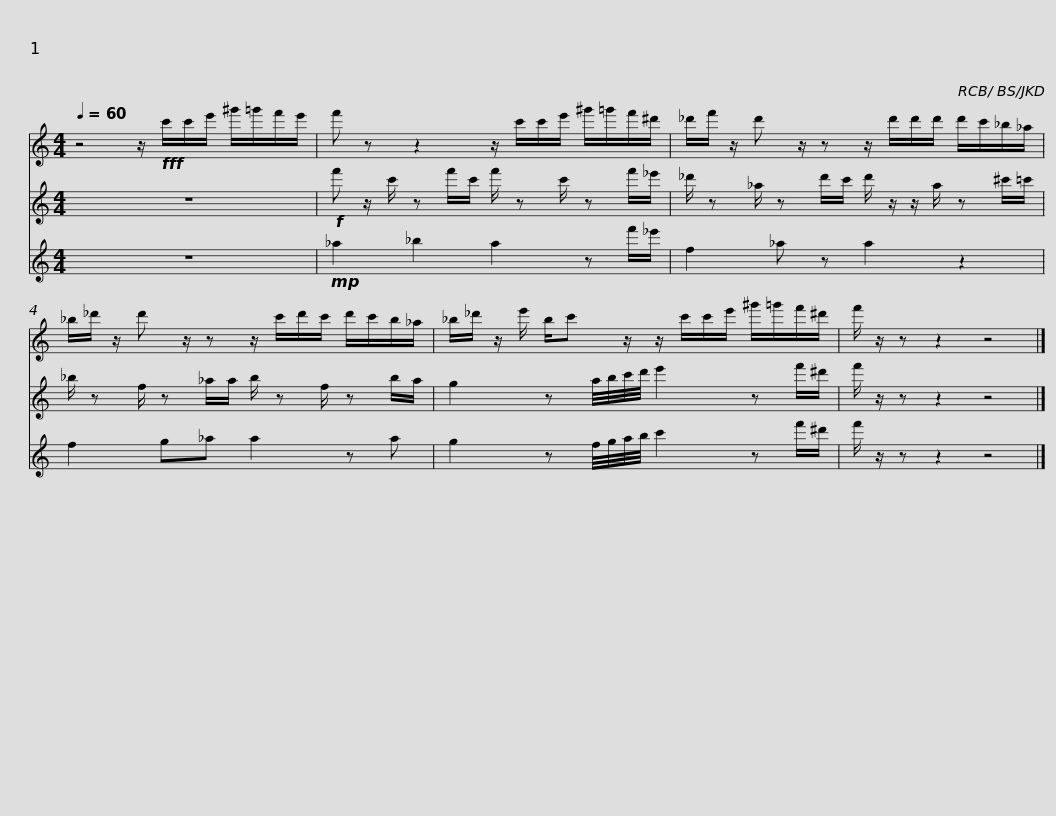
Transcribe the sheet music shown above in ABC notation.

X:1
%%score 1 2 3
L:1/8
Q:1/4=60
M:4/4
I:linebreak $
K:C
V:1 treble transpose=12
V:2 treble transpose=12
V:3 treble transpose=12
V:1
 z4 z/!fff! c'/c'/e'/ ^g'/=g'/f'/e'/ | f' z z2 z/ c'/c'/e'/ ^g'/=g'/f'/^d'/ |$ _d'/f'/ z/ d' z/ z z/ d'/d'/d'/ d'/c'/_b/_a/ | _b/_d'/ z/ d' z/ z z/ c'/d'/c'/ d'/c'/b/_a/ |$ _b/_d'/ z/ e'/ b/c' z/ z/ c'/c'/e'/ ^g'/=g'/f'/^d'/ | %5
 f'/ z/ z z2 z4 |] %6
V:2
 z8 |!f! f' z/ c'/ z f'/c'/ f'/ z c'/ z f'/_e'/ |$ _d'/ z _a/ z d'/c'/ d'/ z/ z/ a/ z ^c'/=c'/ | _b/ z f/ z _a/a/ b/ z f/ z b/a/ |$ g2 z a/4b/4c'/4d'/4 e'2 z f'/^d'/ | %5
 f'/ z/ z z2 z4 |] %6
V:3
 z8 |!mp! _a2 _b2 a2 z f'/_e'/ |$ f2 _a z a2 z2 | f2 g_a a2 z a |$ g2 z f/4g/4a/4b/4 c'2 z f'/^d'/ | %5
 f'/ z/ z z2 z4 |] %6
